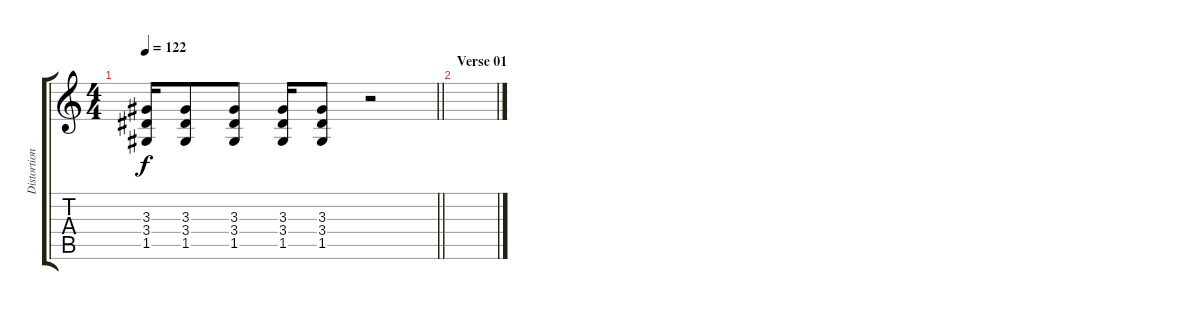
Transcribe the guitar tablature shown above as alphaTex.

\track ("Distortion guitar 02" "Distortion") {instrument overdrivenguitar}
\staff {score tabs}
\tuning (D4 A3 F3 C3 G2 C2) {hide}
\ts (4 4)
\tempo 122
\clef g2
\barLineRight lightlight
\ks c
(3.3 3.4 1.5).16{dy f} (3.3 3.4 1.5).8 (3.3 3.4 1.5).8 (3.3 3.4 1.5).16 (3.3 3.4 1.5).8 r.2 |
\section ("" "Verse 01")
